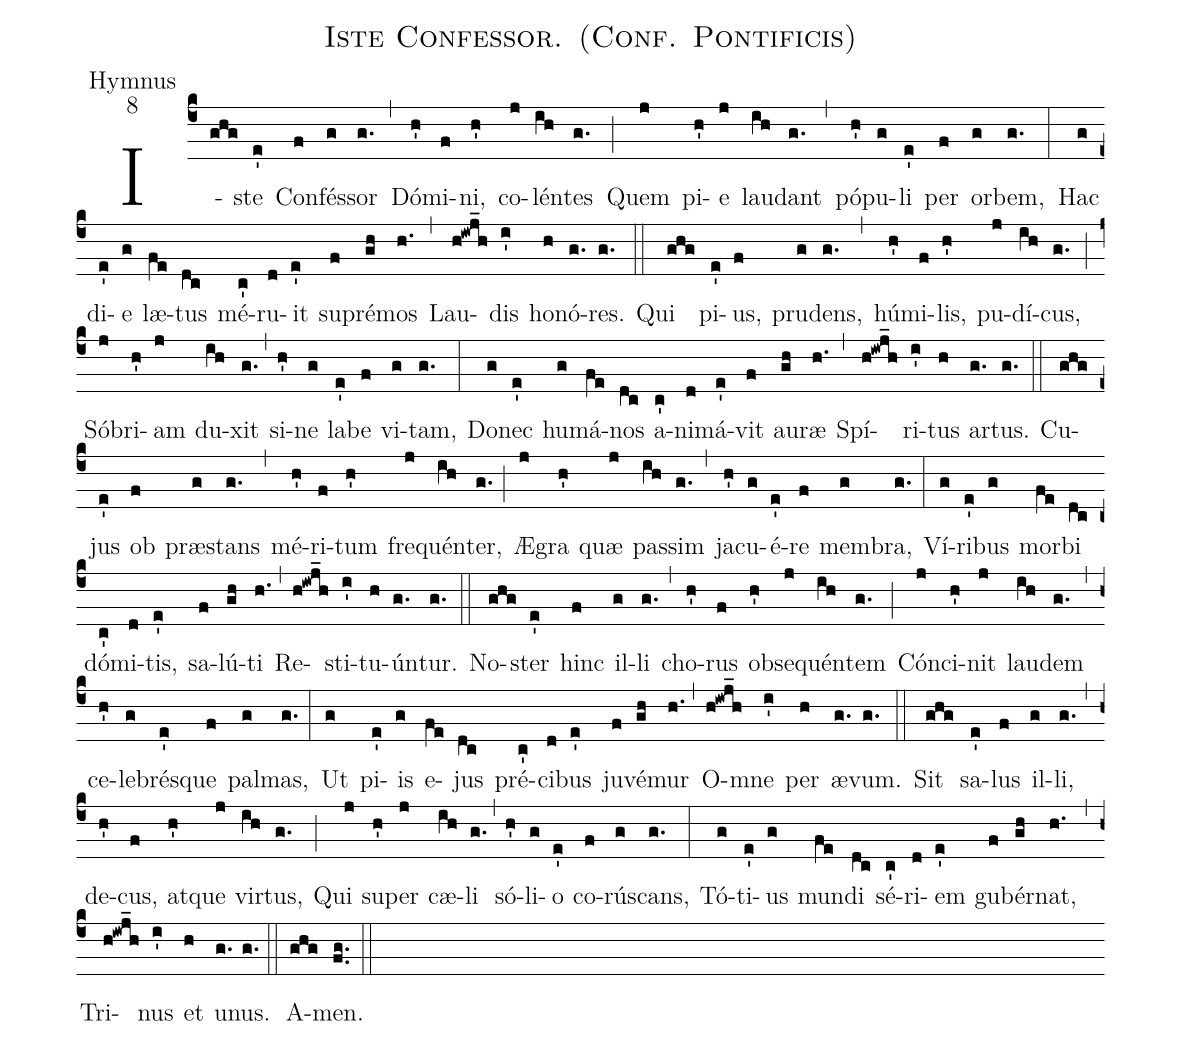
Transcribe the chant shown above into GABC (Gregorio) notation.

name:Iste Confessor. (Conf. Pontificis);
office-part:Hymnus;
mode:8;
%%
(c4)
I(ghg)ste(e') Con(f)fés(g)sor(g.) (,)
Dó(h')mi(f)ni,(h') co(j)lén(ih)tes(g.) (;)
Quem(j) pi(h')e(j) lau(ih)dant(g.) (,)
pó(h')pu(g)li(e') per(f) or(g)bem,(g.) (:)
Hac(g) di(e')e(g) læ(fe)tus(dc) mé(c')ru(d)it(e') su(f)pré(gh)mos(h.) (,)
Lau(h!iwj_h)dis(i') ho(h)nó(g.)res.(g.) (::)

Qui(ghg) pi(e')us,(f) pru(g)dens,(g.) (,)
hú(h')mi(f)lis,(h') pu(j)dí(ih)cus,(g.) (;)
Só(j)bri(h')am(j) du(ih)xit(g.) (,)
si(h')ne(g) la(e')be(f) vi(g)tam,(g.) (:)
Do(g)nec(e') hu(g)má(fe)nos(dc) a(c')ni(d)má(e')vit(f) au(gh)ræ(h.) (,)
Spí(h!iwj_h)ri(i')tus(h) ar(g.)tus.(g.) (::)

Cu(ghg)jus(e') ob(f) præ(g)stans(g.) (,)
mé(h')ri(f)tum(h') fre(j)quén(ih)ter,(g.) (;)
Æ(j)gra(h') quæ(j) pas(ih)sim(g.) (,)
ja(h')cu(g)é(e')re(f) mem(g)bra,(g.) (:)
Ví(g)ri(e')bus(g) mor(fe)bi(dc) dó(c')mi(d)tis,(e') sa(f)lú(gh)ti(h.) (,)
Re(h!iwj_h)sti(i')tu(h)ún(g.)tur.(g.) (::)

No(ghg)ster(e') hinc(f) il(g)li(g.) (,)
cho(h')rus(f) ob(h')se(j)quén(ih)tem(g.) (;)
Cón(j)ci(h')nit(j) lau(ih)dem(g.) (,)
ce(h')le(g)bré(e')sque(f) pal(g)mas,(g.) (:)
Ut(g) pi(e')is(g) e(fe)jus(dc) pré(c')ci(d)bus(e') ju(f)vé(gh)mur(h.) (,)
O(h!iwj_h)mne(i') per(h) æ(g.)vum.(g.) (::)

Sit(ghg) sa(e')lus(f) il(g)li,(g.) (,)
de(h')cus,(f) at(h')que(j) vir(ih)tus,(g.) (;)
Qui(j) su(h')per(j) cæ(ih)li(g.) (,)
só(h')li(g)o(e') co(f)rú(g)scans,(g.) (:)
Tó(g)ti(e')us(g) mun(fe)di(dc) sé(c')ri(d)em(e') gu(f)bér(gh)nat,(h.) (,)
Tri(h!iwj_h)nus(i') et(h) u(g.)nus.(g.) (::)

A(ghg)men.(fg..) (::)
